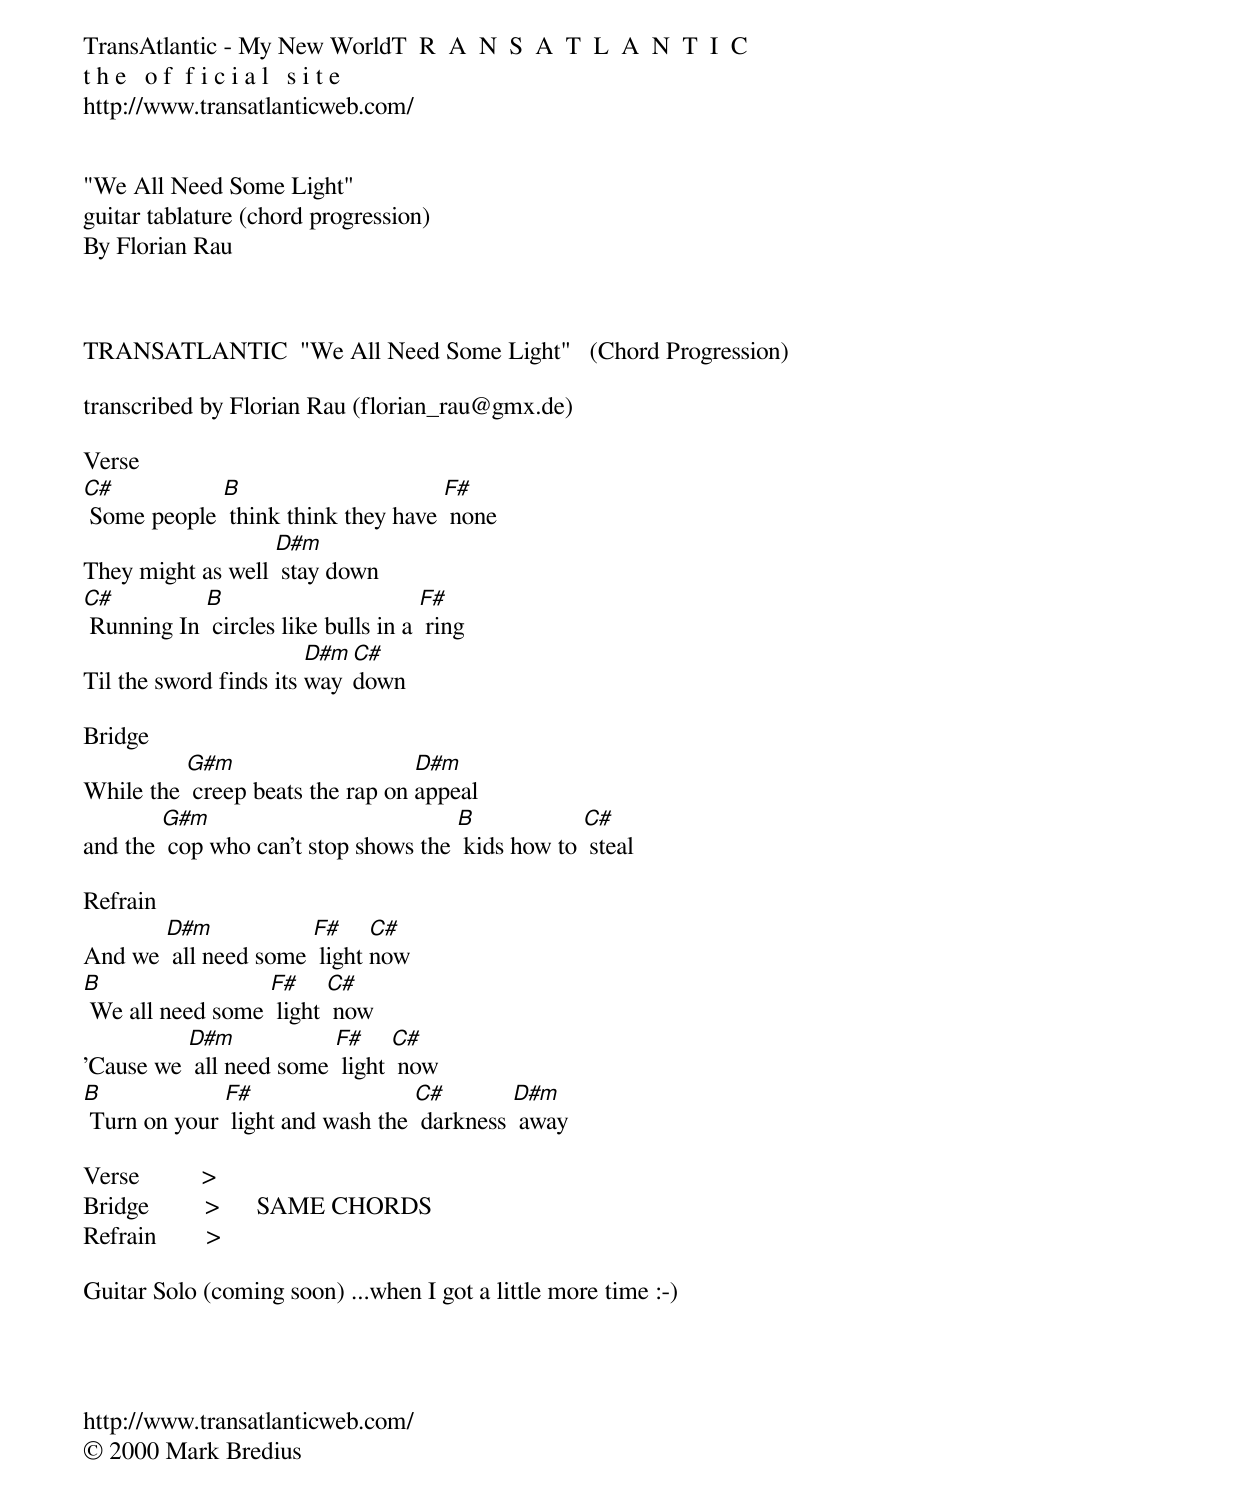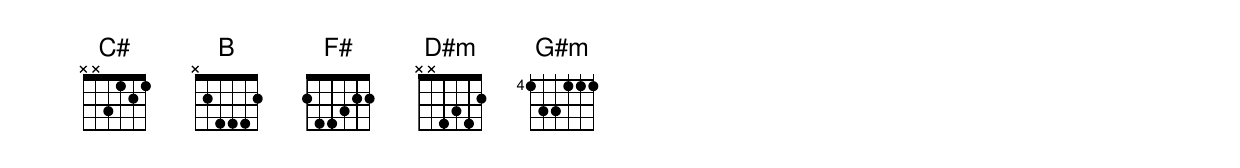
TransAtlantic - My New WorldT  R  A  N  S  A  T  L  A  N  T  I  C
t h e   o f  f i c i a l   s i t e
http://www.transatlanticweb.com/


"We All Need Some Light"
guitar tablature (chord progression)
By Florian Rau



TRANSATLANTIC  "We All Need Some Light"   (Chord Progression)

transcribed by Florian Rau (florian_rau@gmx.de)

Verse
[C#] Some people [B] think think they have [F#] none
They might as well [D#m] stay down
[C#] Running In [B] circles like bulls in a [F#] ring
Til the sword finds its [D#m]way [C#]down

Bridge
While the [G#m] creep beats the rap on [D#m]appeal
and the [G#m] cop who can't stop shows the [B] kids how to [C#] steal

Refrain
And we [D#m] all need some [F#] light [C#]now
[B] We all need some [F#] light [C#] now
'Cause we [D#m] all need some [F#] light [C#] now
[B] Turn on your [F#] light and wash the [C#] darkness [D#m] away

Verse          >
Bridge         >      SAME CHORDS
Refrain        >

Guitar Solo (coming soon) ...when I got a little more time :-)




http://www.transatlanticweb.com/
© 2000 Mark Bredius
